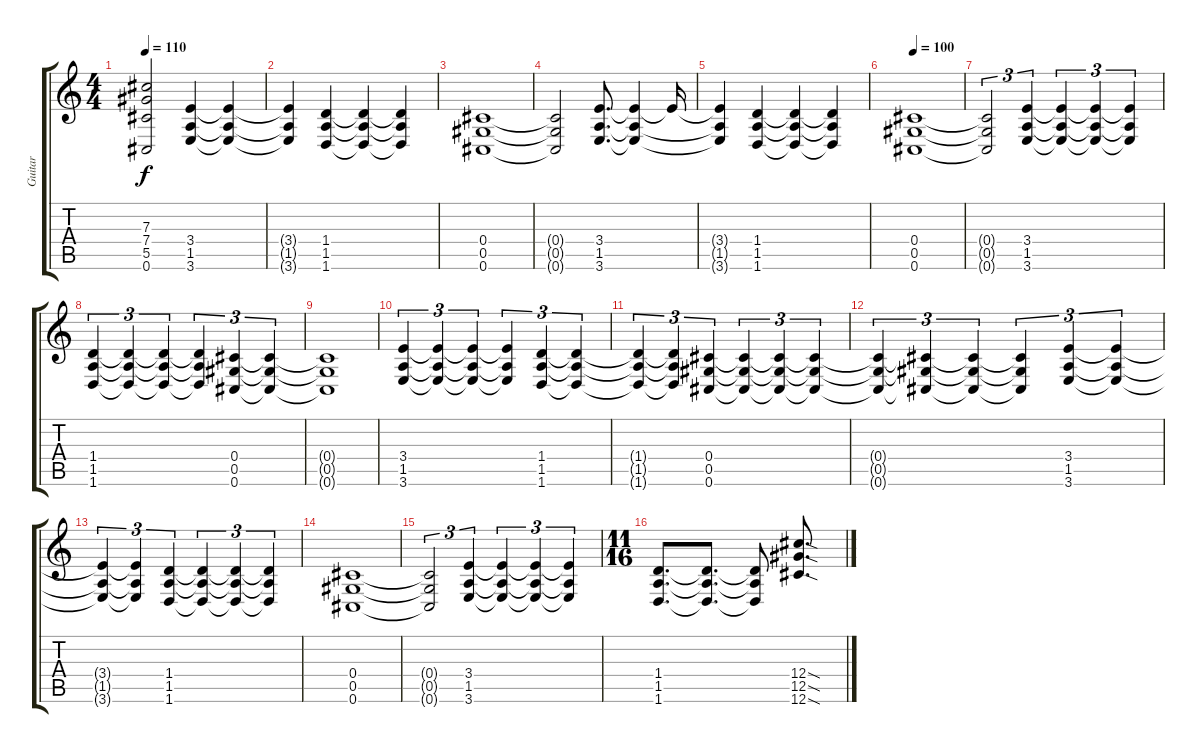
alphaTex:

\track ("Guitar" "Guitar") {instrument overdrivenguitar}
\staff {score tabs}
\tuning (Eb4 Bb3 Gb3 Db3 Ab2 Db2) {hide}
\ts (4 4)
\tempo 110
\clef g2
\ks c
(7.3{t} 7.4{t} 5.5{t} 0.6{t}).2{dy f} (3.4 1.5 3.6).4 (3.4{t} 1.5{t} 3.6{t}).4 |
(3.4{t} 1.5{t} 3.6{t}).4 (1.4 1.5 1.6).4 (1.4{t} 1.5{t} 1.6{t}).4 (1.4{t} 1.5{t} 1.6{t}).4 |
(0.4 0.5 0.6).1 |
(0.4{t} 0.5{t} 0.6{t}).2 (3.4 1.5 3.6).8{d} (3.4{t} 1.5{t} 3.6{t}).4 3.4{t}.16 |
(3.4{t} 1.5{t} 3.6{t}).4 (1.4 1.5 1.6).4 (1.4{t} 1.5{t} 1.6{t}).4 (1.4{t} 1.5{t} 1.6{t}).4 |
\tempo 100
(0.4 0.5 0.6).1 |
(0.4{t} 0.5{t} 0.6{t}).2{tu (3 2)} (3.4 1.5 3.6).4{tu (3 2)} (3.4{t} 1.5{t} 3.6{t}).4{tu (3 2)} (3.4{t} 1.5{t} 3.6{t}).4{tu (3 2)} (3.4{t} 1.5{t} 3.6{t}).4{tu (3 2)} |
(1.4 1.5 1.6).4{tu (3 2)} (1.4{t} 1.5{t} 1.6{t}).4{tu (3 2)} (1.4{t} 1.5{t} 1.6{t}).4{tu (3 2)} (1.4{t} 1.5{t} 1.6{t}).4{tu (3 2)} (0.4 0.5 0.6).4{tu (3 2)} (0.4{t} 0.5{t} 0.6{t}).4{tu (3 2)} |
(0.4{t} 0.5{t} 0.6{t}).1 |
(3.4 1.5 3.6).4{tu (3 2)} (3.4{t} 1.5{t} 3.6{t}).4{tu (3 2)} (3.4{t} 1.5{t} 3.6{t}).4{tu (3 2)} (3.4{t} 1.5{t} 3.6{t}).4{tu (3 2)} (1.4 1.5 1.6).4{tu (3 2)} (1.4{t} 1.5{t} 1.6{t}).4{tu (3 2)} |
(1.4{t} 1.5{t} 1.6{t}).4{tu (3 2)} (1.4{t} 1.5{t} 1.6{t}).4{tu (3 2)} (0.4 0.5 0.6).4{tu (3 2)} (0.4{t} 0.5{t} 0.6{t}).4{tu (3 2)} (0.4{t} 0.5{t} 0.6{t}).4{tu (3 2)} (0.4{t} 0.5{t} 0.6{t}).4{tu (3 2)} |
(0.4{t} 0.5{t} 0.6{t}).4{tu (3 2)} (0.4{t} 0.5{t} 0.6{t}).4{tu (3 2)} (0.4{t} 0.5{t} 0.6{t}).4{tu (3 2)} (0.4{t} 0.5{t} 0.6{t}).4{tu (3 2)} (3.4 1.5 3.6).4{tu (3 2)} (3.4{t} 1.5{t} 3.6{t}).4{tu (3 2)} |
(3.4{t} 1.5{t} 3.6{t}).4{tu (3 2)} (3.4{t} 1.5{t} 3.6{t}).4{tu (3 2)} (1.4 1.5 1.6).4{tu (3 2)} (1.4{t} 1.5{t} 1.6{t}).4{tu (3 2)} (1.4{t} 1.5{t} 1.6{t}).4{tu (3 2)} (1.4{t} 1.5{t} 1.6{t}).4{tu (3 2)} |
(0.4 0.5 0.6).1 |
(0.4{t} 0.5{t} 0.6{t}).2{tu (3 2)} (3.4 1.5 3.6).4{tu (3 2)} (3.4{t} 1.5{t} 3.6{t}).4{tu (3 2)} (3.4{t} 1.5{t} 3.6{t}).4{tu (3 2)} (3.4{t} 1.5{t} 3.6{t}).4{tu (3 2)} |
\ts (11 16)
(1.4 1.5 1.6).8{d} (1.4{t} 1.5{t} 1.6{t}).8{d} (1.4{t} 1.5{t} 1.6{t}).8 (12.4{sod} 12.5{sod} 12.6{sod}).8{d}
